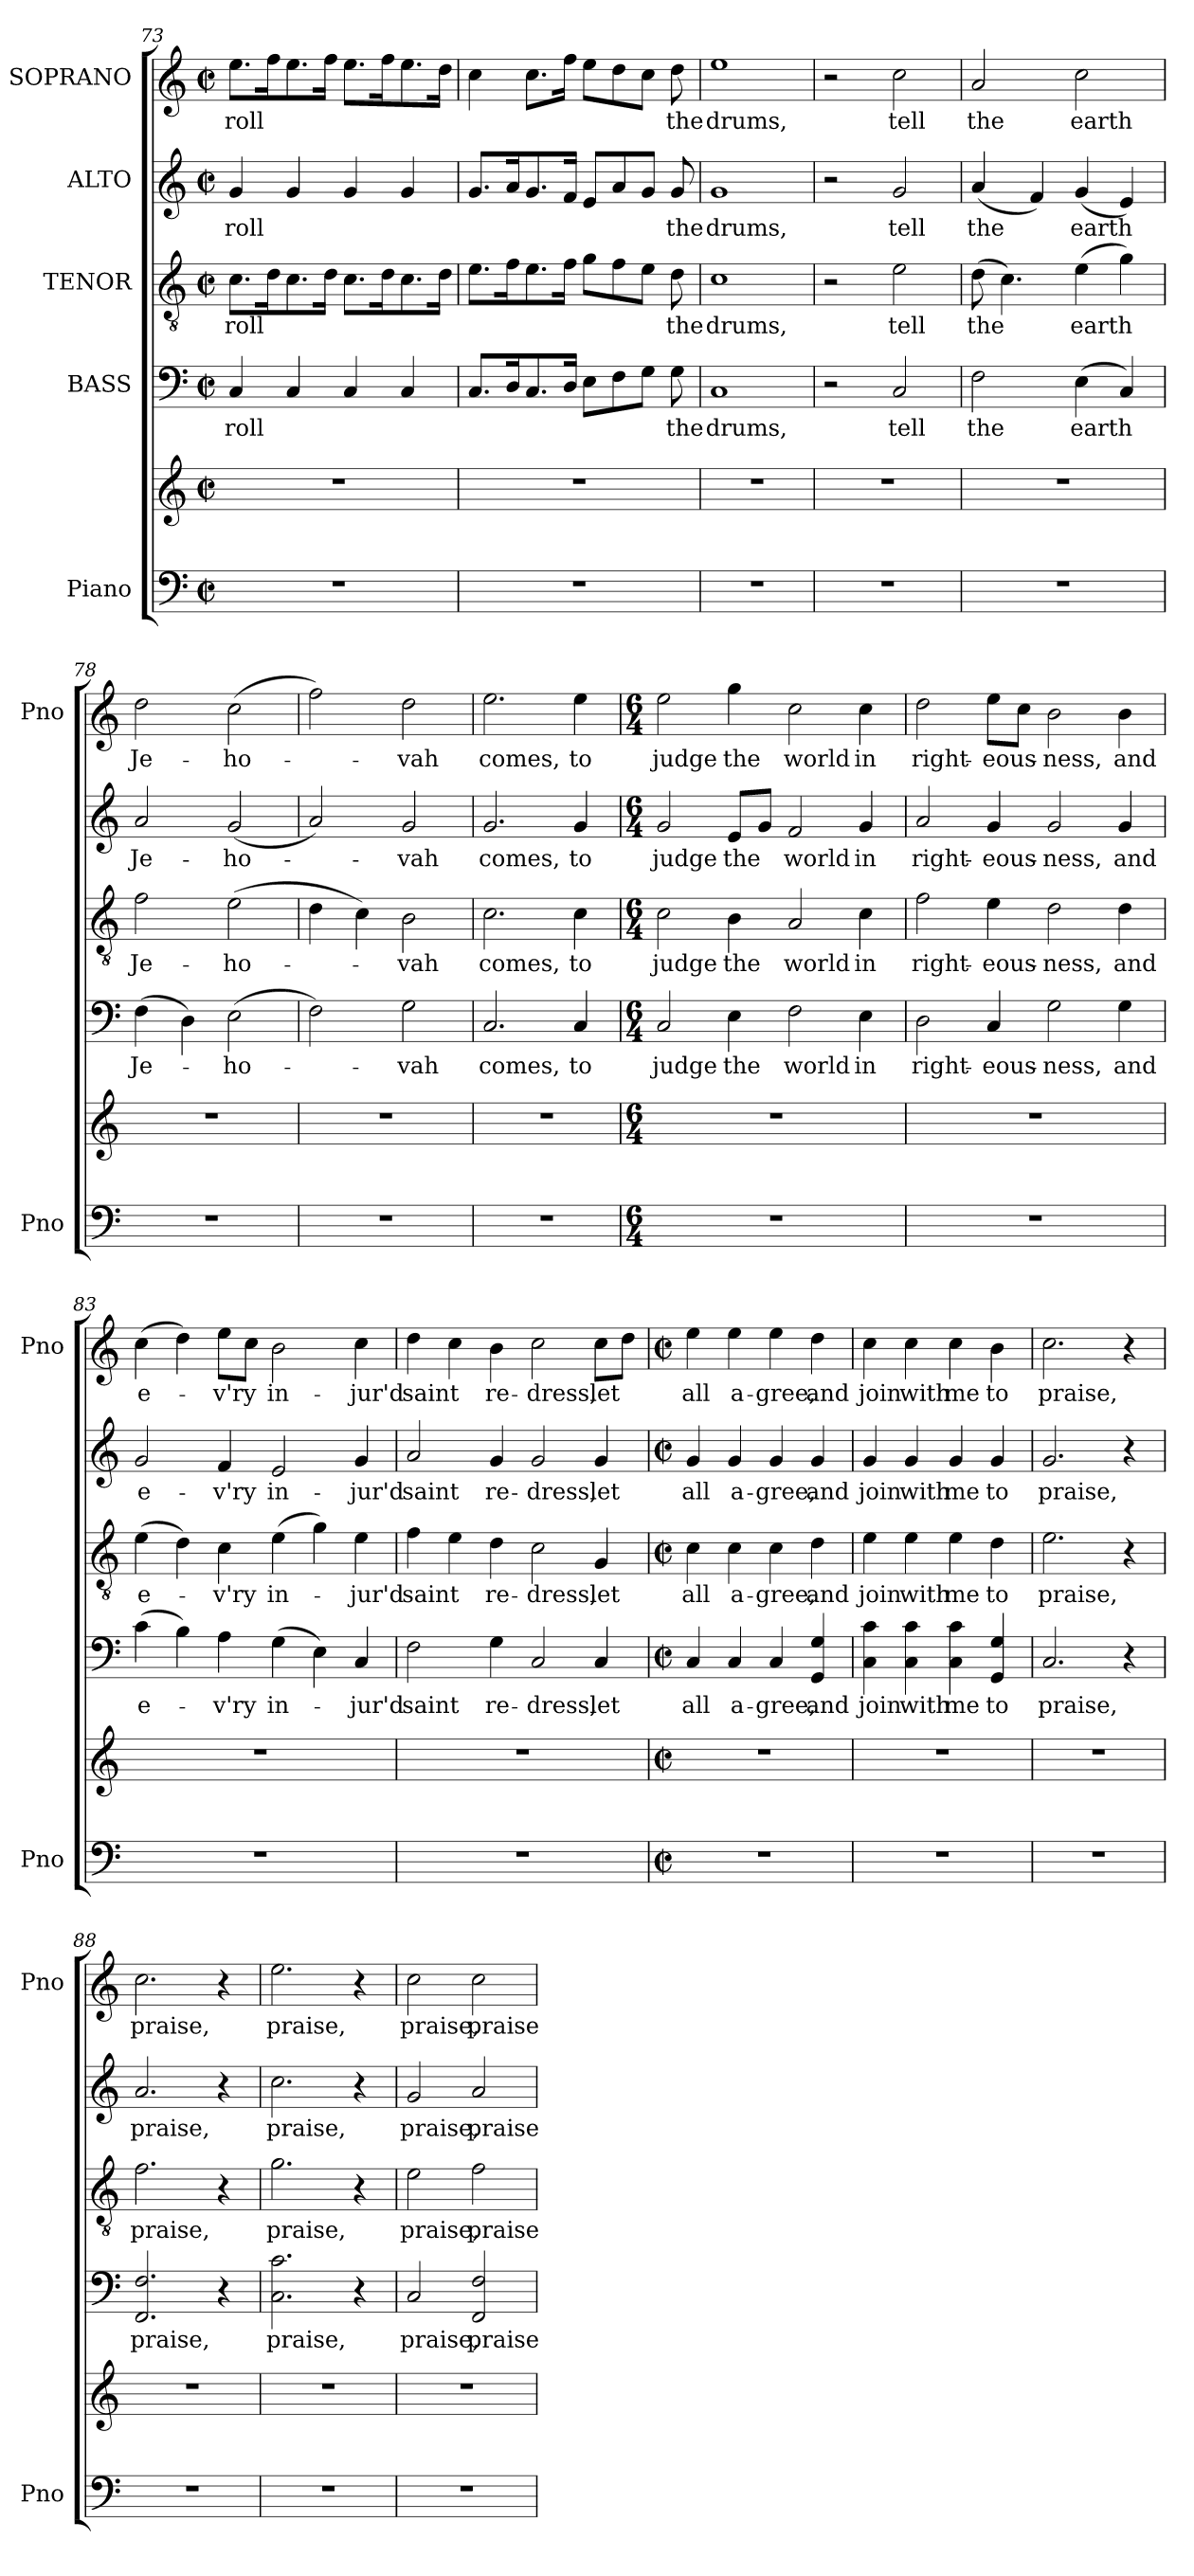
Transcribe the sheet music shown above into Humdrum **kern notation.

**kern	**kern	**kern	**text	**kern	**text	**kern	**text	**kern	**text
*part5	*part5	*part4	*part4	*part3	*part3	*part2	*part2	*part1	*part1
*staff6	*staff5	*staff4	*staff4	*staff3	*staff3	*staff2	*staff2	*staff1	*staff1
*I"Piano	*	*I"BASS	*	*I"TENOR	*	*I"ALTO	*	*I"SOPRANO	*
*I'Pno	*	*	*	*	*	*	*	*I'Pno	*
*clefF4	*clefG2	*clefF4	*	*clefGv2	*	*clefG2	*	*clefG2	*
*k[]	*k[]	*k[]	*	*k[]	*	*k[]	*	*k[]	*
*C:	*C:	*C:	*	*C:	*	*C:	*	*C:	*
*M2/2	*M2/2	*M2/2	*	*M2/2	*	*M2/2	*	*M2/2	*
*met(c|)	*met(c|)	*met(c|)	*	*met(c|)	*	*met(c|)	*	*met(c|)	*
=73	=73	=73	=73	=73	=73	=73	=73	=73	=73
1r	1r	4C/	roll	8.c\L	roll	4g/	roll	8.ee\L	roll
.	.	.	.	16d\k	.	.	.	16ff\k	.
.	.	4C/	.	8.c\	.	4g/	.	8.ee\	.
.	.	.	.	16d\Jk	.	.	.	16ff\Jk	.
.	.	4C/	.	8.c\L	.	4g/	.	8.ee\L	.
.	.	.	.	16d\k	.	.	.	16ff\k	.
.	.	4C/	.	8.c\	.	4g/	.	8.ee\	.
.	.	.	.	16d\Jk	.	.	.	16dd\Jk	.
=74	=74	=74	=74	=74	=74	=74	=74	=74	=74
1r	1r	8.C/L	.	8.e\L	.	8.g/L	.	4cc\	.
.	.	16D/k	.	16f\k	.	16a/k	.	.	.
.	.	8.C/	.	8.e\	.	8.g/	.	8.cc\L	.
.	.	16D/Jk	.	16f\Jk	.	16f/Jk	.	16ff\Jk	.
.	.	8E\L	.	8g\L	.	8e/L	.	8ee\L	.
.	.	8F\	.	8f\	.	8a/	.	8dd\	.
.	.	8G\J	.	8e\J	.	8g/J	.	8cc\J	.
.	.	8G\	the	8d\	the	8g/	the	8dd\	the
=75	=75	=75	=75	=75	=75	=75	=75	=75	=75
1r	1r	1C	drums,	1c	drums,	1g	drums,	1ee	drums,
=76	=76	=76	=76	=76	=76	=76	=76	=76	=76
1r	1r	2r	.	2r	.	2r	.	2r	.
.	.	2C/	tell	2e\	tell	2g/	tell	2cc\	tell
!!LO:LB:g=z
=77	=77	=77	=77	=77	=77	=77	=77	=77	=77
1r	1r	2F\	the	(8d\	the	(4a/	the	2a/	the
.	.	.	.	4.c\)	.	.	.	.	.
.	.	.	.	.	.	4f/)	.	.	.
.	.	(4E\	earth	(4e\	earth	(4g/	earth	2cc\	earth
.	.	4C/)	.	4g\)	.	4e/)	.	.	.
=78	=78	=78	=78	=78	=78	=78	=78	=78	=78
1r	1r	(4F\	Je-	2f\	Je-	2a/	Je-	2dd\	Je-
.	.	4D\)	.	.	.	.	.	.	.
.	.	(2E\	-ho-	(2e\	-ho-	(2g/	-ho-	(2cc\	-ho-
=79	=79	=79	=79	=79	=79	=79	=79	=79	=79
1r	1r	2F\)	.	4d\	.	2a/)	.	2ff\)	.
.	.	.	.	4c\)	.	.	.	.	.
.	.	2G\	-vah	2B\	-vah	2g/	-vah	2dd\	-vah
=80	=80	=80	=80	=80	=80	=80	=80	=80	=80
1r	1r	2.C/	comes,	2.c\	comes,	2.g/	comes,	2.ee\	comes,
.	.	4C/	to	4c\	to	4g/	to	4ee\	to
=81	=81	=81	=81	=81	=81	=81	=81	=81	=81
*M6/4	*M6/4	*M6/4	*	*M6/4	*	*M6/4	*	*M6/4	*
1.r	1.r	2C/	judge	2c\	judge	2g/	judge	2ee\	judge
.	.	4E\	the	4B\	the	8e/L	the	4gg\	the
.	.	.	.	.	.	8g/J	.	.	.
.	.	2F\	world	2A/	world	2f/	world	2cc\	world
.	.	4E\	in	4c\	in	4g/	in	4cc\	in
=82	=82	=82	=82	=82	=82	=82	=82	=82	=82
1.r	1.r	2D\	right-	2f\	right-	2a/	right-	2dd\	right-
.	.	4C/	-eous-	4e\	-eous-	4g/	-eous-	8ee\L	-eous-
.	.	.	.	.	.	.	.	8cc\J	.
.	.	2G\	-ness,	2d\	-ness,	2g/	-ness,	2b\	-ness,
.	.	4G\	and	4d\	and	4g/	and	4b\	and
=83	=83	=83	=83	=83	=83	=83	=83	=83	=83
1.r	1.r	(4c\	e-	(4e\	e-	2g/	e-	(4cc\	e-
.	.	4B\)	.	4d\)	.	.	.	4dd\)	.
.	.	4A\	-v'ry	4c\	-v'ry	4f/	-v'ry	8ee\L	-v'ry
.	.	.	.	.	.	.	.	8cc\J	.
.	.	(4G\	in-	(4e\	in-	2e/	in-	2b\	in-
.	.	4E\)	.	4g\)	.	.	.	.	.
.	.	4C/	-jur'd	4e\	-jur'd	4g/	-jur'd	4cc\	-jur'd
!!LO:PB:g=z
=84	=84	=84	=84	=84	=84	=84	=84	=84	=84
1.r	1.r	2F\	saint	4f\	saint	2a/	saint	4dd\	saint
.	.	.	.	4e\	.	.	.	4cc\	.
.	.	4G\	re-	4d\	re-	4g/	re-	4b\	re-
.	.	2C/	-dress,	2c\	-dress,	2g/	-dress,	2cc\	-dress,
.	.	4C/	let	4G/	let	4g/	let	8cc\L	let
.	.	.	.	.	.	.	.	8dd\J	.
=85	=85	=85	=85	=85	=85	=85	=85	=85	=85
*M2/2	*M2/2	*M2/2	*	*M2/2	*	*M2/2	*	*M2/2	*
*met(c|)	*met(c|)	*met(c|)	*	*met(c|)	*	*met(c|)	*	*met(c|)	*
1r	1r	4C/	all	4c\	all	4g/	all	4ee\	all
.	.	4C/	a-	4c\	a-	4g/	a-	4ee\	a-
.	.	4C/	-gree,	4c\	-gree,	4g/	-gree,	4ee\	-gree,
.	.	4GG/ 4G/	and	4d\	and	4g/	and	4dd\	and
=86	=86	=86	=86	=86	=86	=86	=86	=86	=86
1r	1r	4C\ 4c\	join	4e\	join	4g/	join	4cc\	join
.	.	4C\ 4c\	with	4e\	with	4g/	with	4cc\	with
.	.	4C\ 4c\	me	4e\	me	4g/	me	4cc\	me
.	.	4GG/ 4G/	to	4d\	to	4g/	to	4b\	to
=87	=87	=87	=87	=87	=87	=87	=87	=87	=87
1r	1r	2.C/	praise,	2.e\	praise,	2.g/	praise,	2.cc\	praise,
.	.	4r	.	4r	.	4r	.	4r	.
=88	=88	=88	=88	=88	=88	=88	=88	=88	=88
1r	1r	2.FF/ 2.F/	praise,	2.f\	praise,	2.a/	praise,	2.cc\	praise,
.	.	4r	.	4r	.	4r	.	4r	.
=89	=89	=89	=89	=89	=89	=89	=89	=89	=89
1r	1r	2.C\ 2.c\	praise,	2.g\	praise,	2.cc\	praise,	2.ee\	praise,
.	.	4r	.	4r	.	4r	.	4r	.
!!LO:LB:g=z
=90	=90	=90	=90	=90	=90	=90	=90	=90	=90
1r	1r	2C/	praise,	2e\	praise,	2g/	praise,	2cc\	praise,
.	.	2FF/ 2F/	praise	2f\	praise	2a/	praise	2cc\	praise
=	=	=	=	=	=	=	=	=	=
*-	*-	*-	*-	*-	*-	*-	*-	*-	*-
